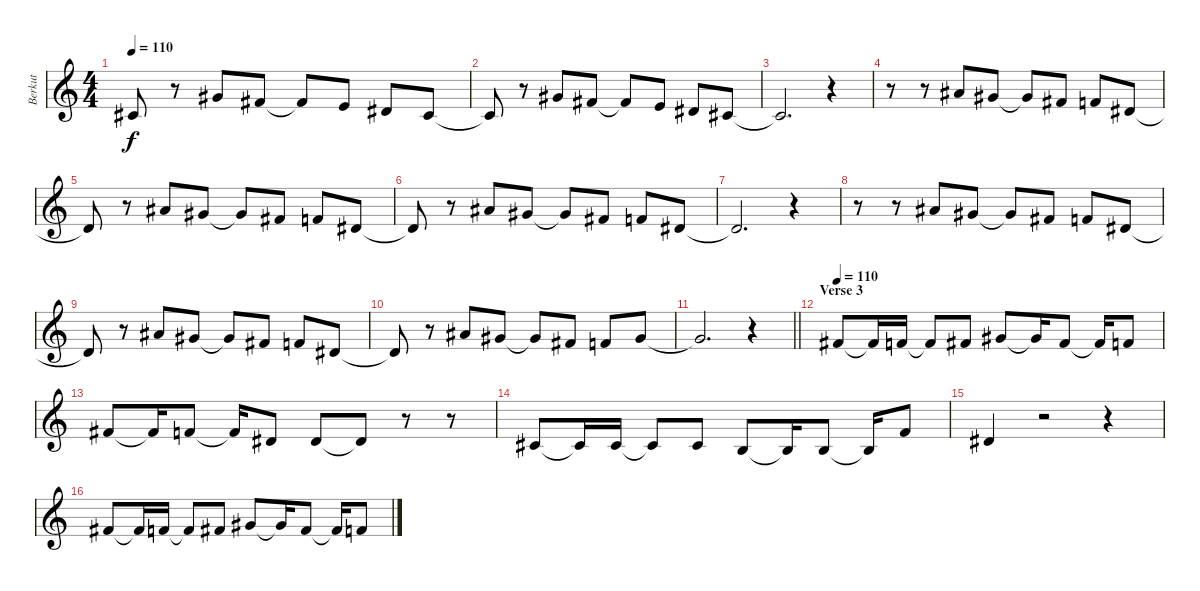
\track ("Berkut" "Berkut") {instrument synthbrass1}
\staff {score}
\tuning (Eb4 Bb3 Gb3 Db3 Ab2 Eb2) {hide}
\ts (4 4)
\tempo 110
\clef g2
\ks c
3.2{t}.8{dy f} r.8 5.1.8 3.1.8 3.1{t}.8 6.2.8 5.2.8 3.2.8 |
3.2{t}.8 r.8 5.1.8 3.1.8 3.1{t}.8 6.2.8 5.2.8 3.2.8 |
3.2{t}.2{d} r.4 |
r.8 r.8 7.1.8 5.1.8 5.1{t}.8 8.2.8 7.2.8 5.2.8 |
5.2{t}.8 r.8 7.1.8 5.1.8 5.1{t}.8 8.2.8 7.2.8 5.2.8 |
5.2{t}.8 r.8 7.1.8 5.1.8 5.1{t}.8 8.2.8 7.2.8 5.2.8 |
5.2{t}.2{d} r.4 |
r.8 r.8 7.1.8 5.1.8 5.1{t}.8 8.2.8 7.2.8 5.2.8 |
5.2{t}.8 r.8 7.1.8 5.1.8 5.1{t}.8 8.2.8 7.2.8 5.2.8 |
5.2{t}.8 r.8 7.1.8 5.1.8 5.1{t}.8 8.2.8 7.2.8 5.1.8 |
\barLineRight lightlight
5.1{t}.2{d} r.4 |
\section ("" "Verse 3")
\tempo 110
8.2.8 8.2{t}.16 7.2.16 7.2{t}.8 8.2.8 5.1.8 5.1{t}.16 8.2.8 8.2{t}.16 7.2.8 |
8.2.8 8.2{t}.16 7.2.8 7.2{t}.16 5.2.8 5.2.8 5.2{t}.8 r.8 r.8 |
7.3.8 7.3{t}.16 7.3.16 7.3{t}.8 7.3.8 5.3.8 5.3{t}.16 5.3.8 5.3{t}.16 7.2.8 |
5.2.4 r.2 r.4 |
8.2.8 8.2{t}.16 7.2.16 7.2{t}.8 8.2.8 5.1.8 5.1{t}.16 8.2.8 8.2{t}.16 7.2.8
